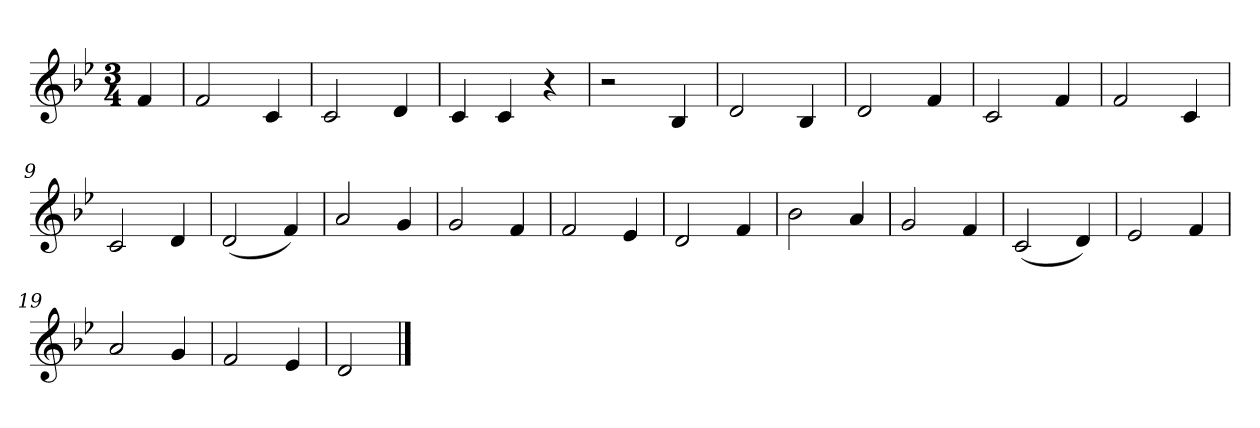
**kern
*part1
*staff1
*k[b-e-]
*M3/4
*MM120
=
4f
=1
2f
4c
=2
2c
4d
=3
4c
4c
4r
=4
2r
4B-
=5
2d
4B-
=6
2d
4f
=7
2c
4f
=8
2f
4c
=9
2c
4d
=10
(2d
4f)
=11
2a
4g
=12
2g
4f
=13
2f
4e-
=14
2d
4f
=15
2b-
4a
=16
2g
4f
=17
(2c
4d)
=18
2e-
4f
=19
2a
4g
=20
2f
4e-
=21
2d
==
*-
